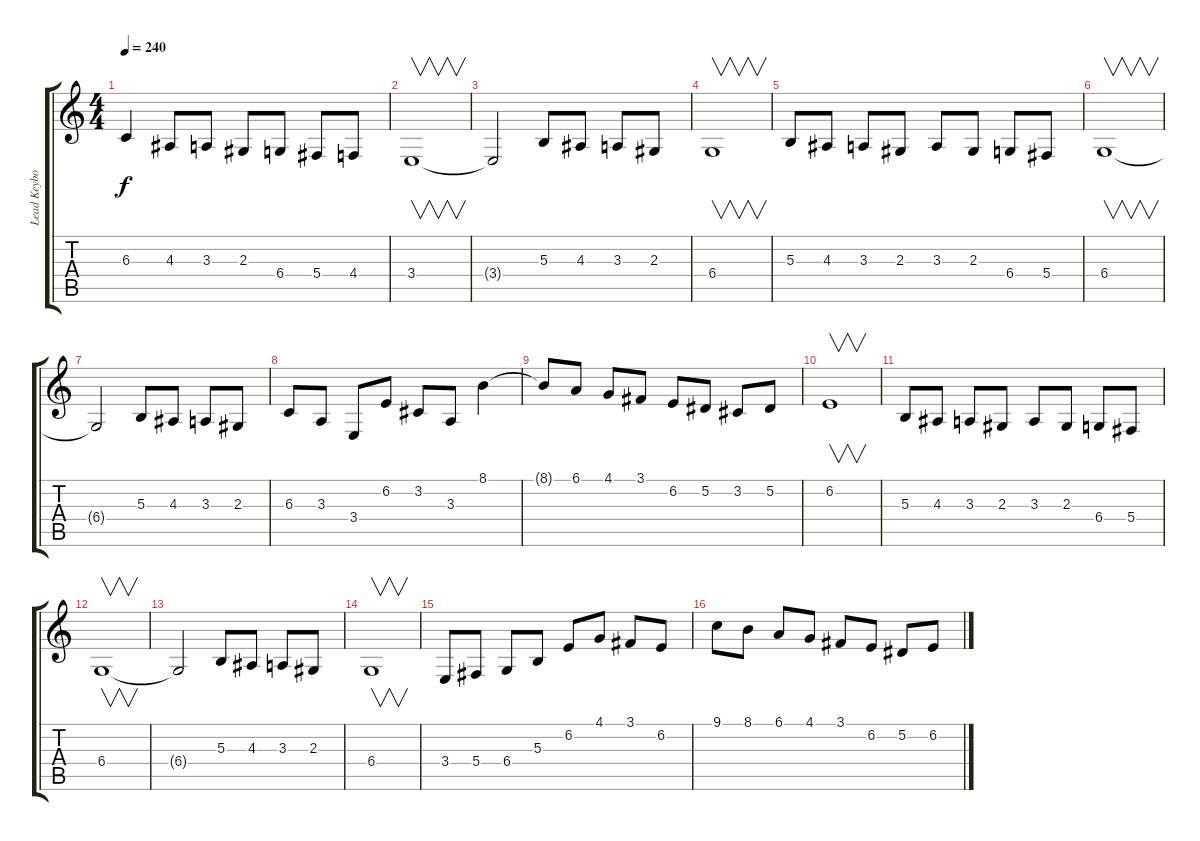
\track ("Lead Keyboard" "Lead Keybo") {instrument lead1square}
\staff {score tabs}
\tuning (Eb4 Bb3 Gb3 Db3 Ab2 Eb2) {hide}
\ts (4 4)
\tempo 240
\clef g2
\ks c
6.3.4{dy f} 4.3.8 3.3.8 2.3.8 6.4.8 5.4.8 4.4.8 |
3.4.1{v} |
3.4{t}.2 5.3.8 4.3.8 3.3.8 2.3.8 |
6.4.1{v} |
5.3.8 4.3.8 3.3.8 2.3.8 3.3.8 2.3.8 6.4.8 5.4.8 |
6.4.1{v} |
6.4{t}.2 5.3.8 4.3.8 3.3.8 2.3.8 |
6.3.8 3.3.8 3.4.8 6.2.8 3.2.8 3.3.8 8.1.4 |
8.1{t}.8 6.1.8 4.1.8 3.1.8 6.2.8 5.2.8 3.2.8 5.2.8 |
6.2.1{v} |
5.3.8 4.3.8 3.3.8 2.3.8 3.3.8 2.3.8 6.4.8 5.4.8 |
6.4.1{v} |
6.4{t}.2 5.3.8 4.3.8 3.3.8 2.3.8 |
6.4.1{v} |
3.4.8 5.4.8 6.4.8 5.3.8 6.2.8 4.1.8 3.1.8 6.2.8 |
9.1.8 8.1.8 6.1.8 4.1.8 3.1.8 6.2.8 5.2.8 6.2.8
